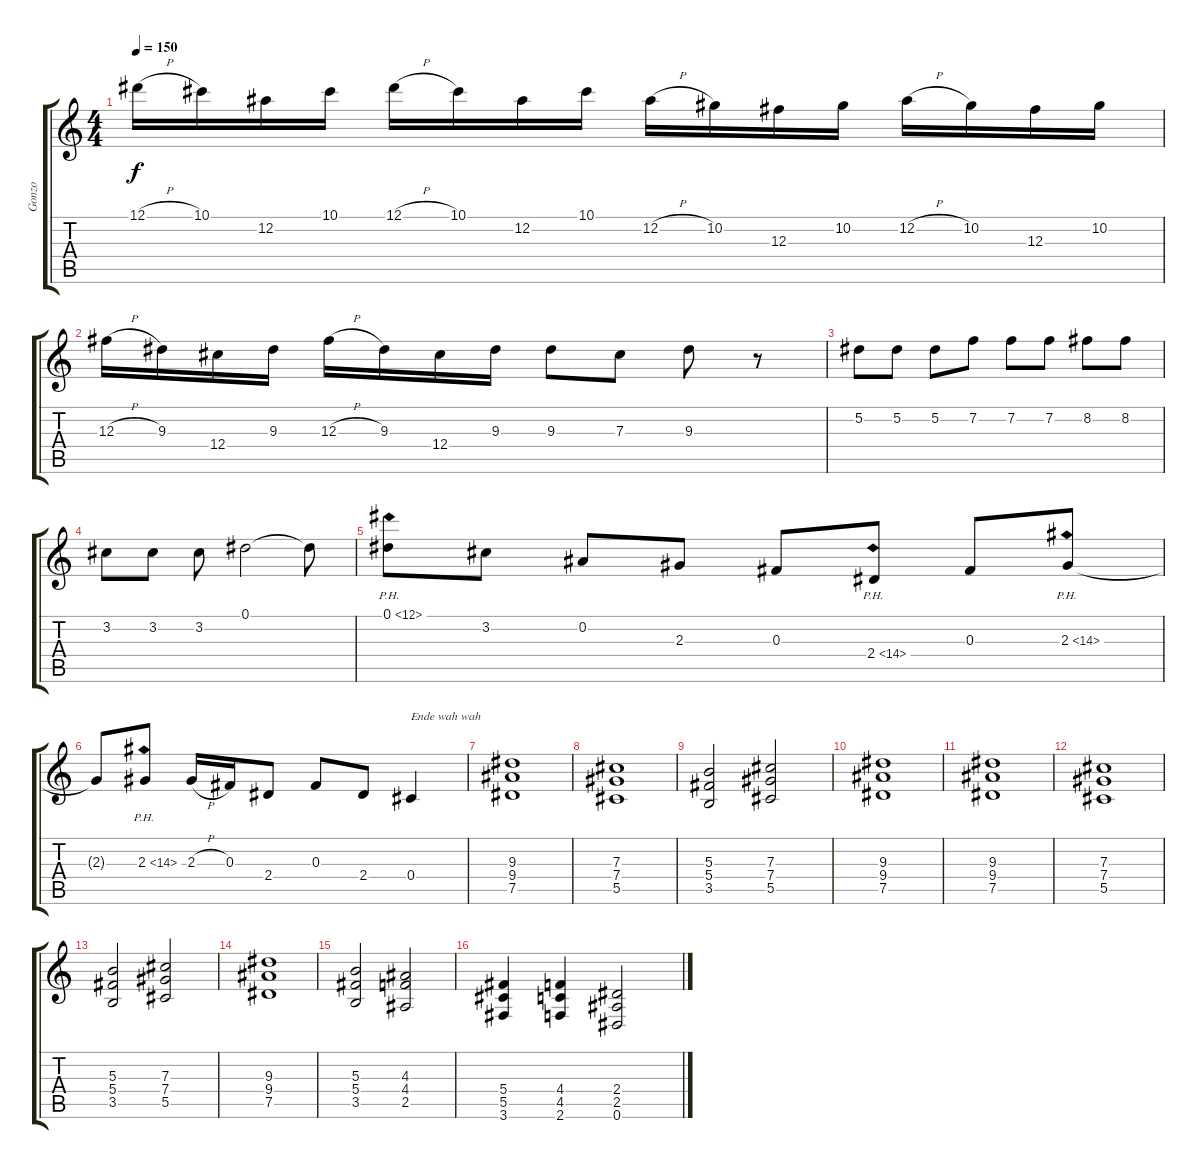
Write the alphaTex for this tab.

\track ("Gonzo" "Gonzo") {instrument overdrivenguitar}
\staff {score tabs}
\tuning (Eb4 Bb3 Gb3 Db3 Ab2 Eb2) {hide}
\ts (4 4)
\tempo 150
\clef g2
\ks c
12.1{h}.16{dy f} 10.1.16 12.2.16 10.1.16 12.1{h}.16 10.1.16 12.2.16 10.1.16 12.2{h}.16 10.2.16 12.3.16 10.2.16 12.2{h}.16 10.2.16 12.3.16 10.2.16 |
12.3{h}.16 9.3.16 12.4.16 9.3.16 12.3{h}.16 9.3.16 12.4.16 9.3.16 9.3.8 7.3.8 9.3.8 r.8 |
5.2.8 5.2.8 5.2.8 7.2.8 7.2.8 7.2.8 8.2.8 8.2.8 |
3.2.8 3.2.8 3.2.8 0.1.2 0.1{t}.8 |
0.1{ph 12}.8 3.2.8 0.2.8 2.3.8 0.3.8 2.4{ph 12}.8 0.3.8 2.3{ph 12}.8 |
2.3{t}.8 2.3{ph 12}.8 2.3{h}.16 0.3.16 2.4.8 0.3.8 2.4.8 0.4.4{txt "Ende wah wah"} |
(9.3 9.4 7.5).1 |
(7.3 7.4 5.5).1 |
(5.3 5.4 3.5).2 (7.3 7.4 5.5).2 |
(9.3 9.4 7.5).1 |
(9.3 9.4 7.5).1 |
(7.3 7.4 5.5).1 |
(5.3 5.4 3.5).2 (7.3 7.4 5.5).2 |
(9.3 9.4 7.5).1 |
(5.3 5.4 3.5).2 (4.3 4.4 2.5).2 |
(5.4 5.5 3.6).4 (4.4 4.5 2.6).4 (2.4 2.5 0.6).2
